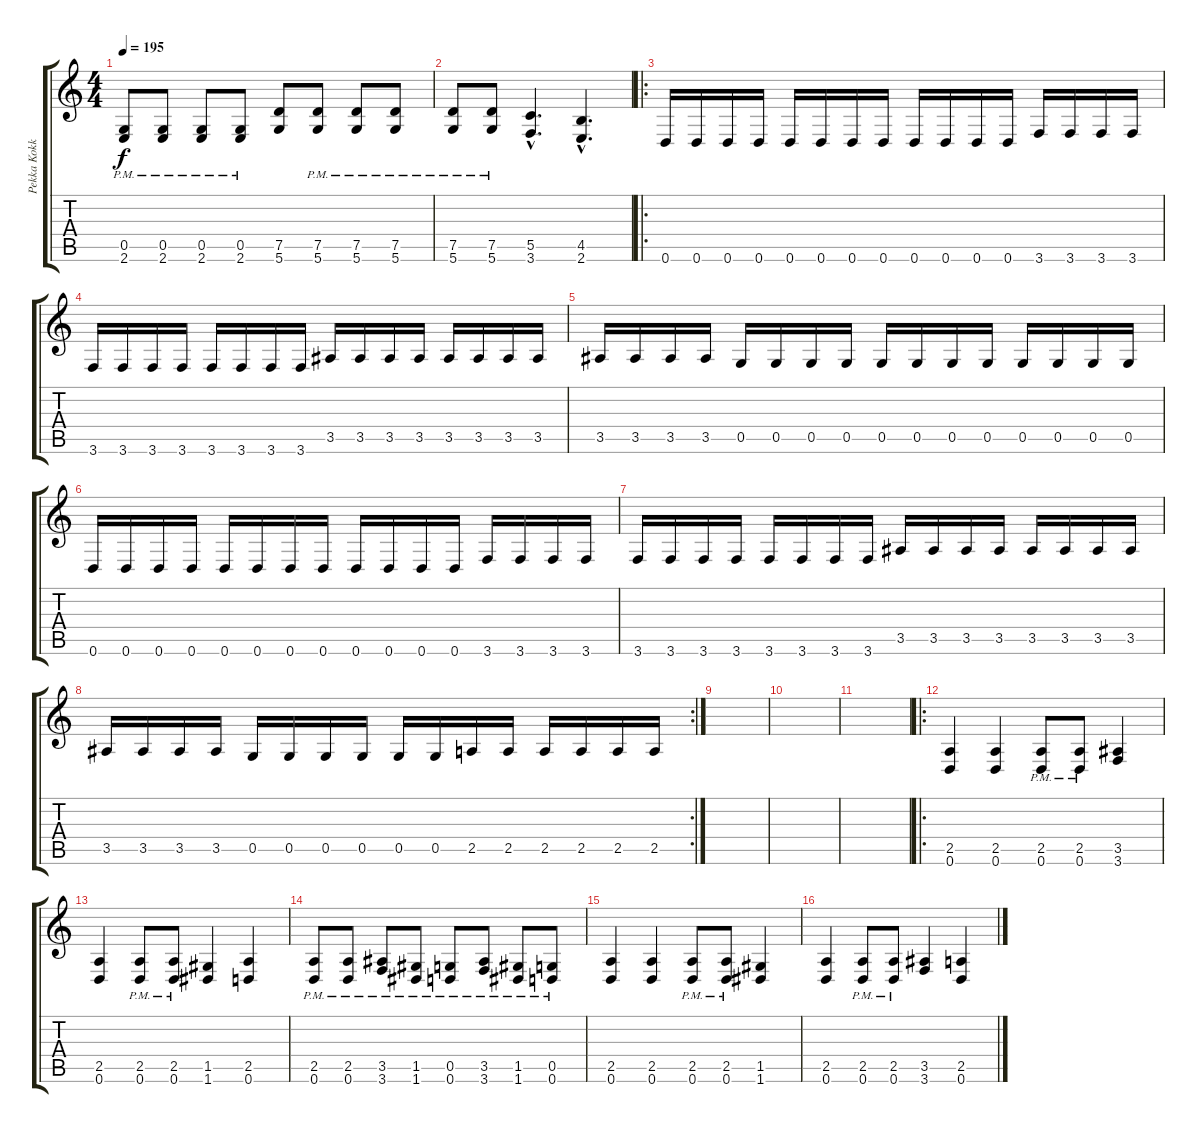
\track ("Pekka Kokko" "Pekka Kokk") {instrument distortionguitar}
\staff {score tabs}
\tuning (D4 A3 F3 C3 G2 D2) {hide}
\ts (4 4)
\tempo 195
\clef g2
\ks c
(0.5{pm} 2.6{pm}).8{dy f} (0.5{pm} 2.6{pm}).8 (0.5{pm} 2.6{pm}).8 (0.5{pm} 2.6{pm}).8 (7.5 5.6).8 (7.5{pm} 5.6{pm}).8 (7.5{pm} 5.6{pm}).8 (7.5{pm} 5.6{pm}).8 |
(7.5{pm} 5.6{pm}).8 (7.5{pm} 5.6{pm}).8 (5.5{hac} 3.6{hac}).4{d} (4.5{hac} 2.6{hac}).4{d} |
\ro
0.6.16 0.6.16 0.6.16 0.6.16 0.6.16 0.6.16 0.6.16 0.6.16 0.6.16 0.6.16 0.6.16 0.6.16 3.6.16 3.6.16 3.6.16 3.6.16 |
3.6.16 3.6.16 3.6.16 3.6.16 3.6.16 3.6.16 3.6.16 3.6.16 3.5.16 3.5.16 3.5.16 3.5.16 3.5.16 3.5.16 3.5.16 3.5.16 |
3.5.16 3.5.16 3.5.16 3.5.16 0.5.16 0.5.16 0.5.16 0.5.16 0.5.16 0.5.16 0.5.16 0.5.16 0.5.16 0.5.16 0.5.16 0.5.16 |
0.6.16 0.6.16 0.6.16 0.6.16 0.6.16 0.6.16 0.6.16 0.6.16 0.6.16 0.6.16 0.6.16 0.6.16 3.6.16 3.6.16 3.6.16 3.6.16 |
3.6.16 3.6.16 3.6.16 3.6.16 3.6.16 3.6.16 3.6.16 3.6.16 3.5.16 3.5.16 3.5.16 3.5.16 3.5.16 3.5.16 3.5.16 3.5.16 |
\rc 2
3.5.16 3.5.16 3.5.16 3.5.16 0.5.16 0.5.16 0.5.16 0.5.16 0.5.16 0.5.16 2.5.16 2.5.16 2.5.16 2.5.16 2.5.16 2.5.16 |
|
|
|
\ro
(2.5 0.6).4 (2.5 0.6).4 (2.5{pm} 0.6{pm}).8 (2.5{pm} 0.6{pm}).8 (3.5 3.6).4 |
(2.5 0.6).4 (2.5{pm} 0.6{pm}).8 (2.5{pm} 0.6{pm}).8 (1.5 1.6).4 (2.5 0.6).4 |
(2.5{pm} 0.6{pm}).8 (2.5{pm} 0.6{pm}).8 (3.5{pm} 3.6{pm}).8 (1.5{pm} 1.6{pm}).8 (0.5{pm} 0.6{pm}).8 (3.5{pm} 3.6{pm}).8 (1.5{pm} 1.6{pm}).8 (0.5{pm} 0.6{pm}).8 |
(2.5 0.6).4 (2.5 0.6).4 (2.5{pm} 0.6{pm}).8 (2.5{pm} 0.6{pm}).8 (1.5 1.6).4 |
(2.5 0.6).4 (2.5{pm} 0.6{pm}).8 (2.5{pm} 0.6{pm}).8 (3.5 3.6).4 (2.5 0.6).4
